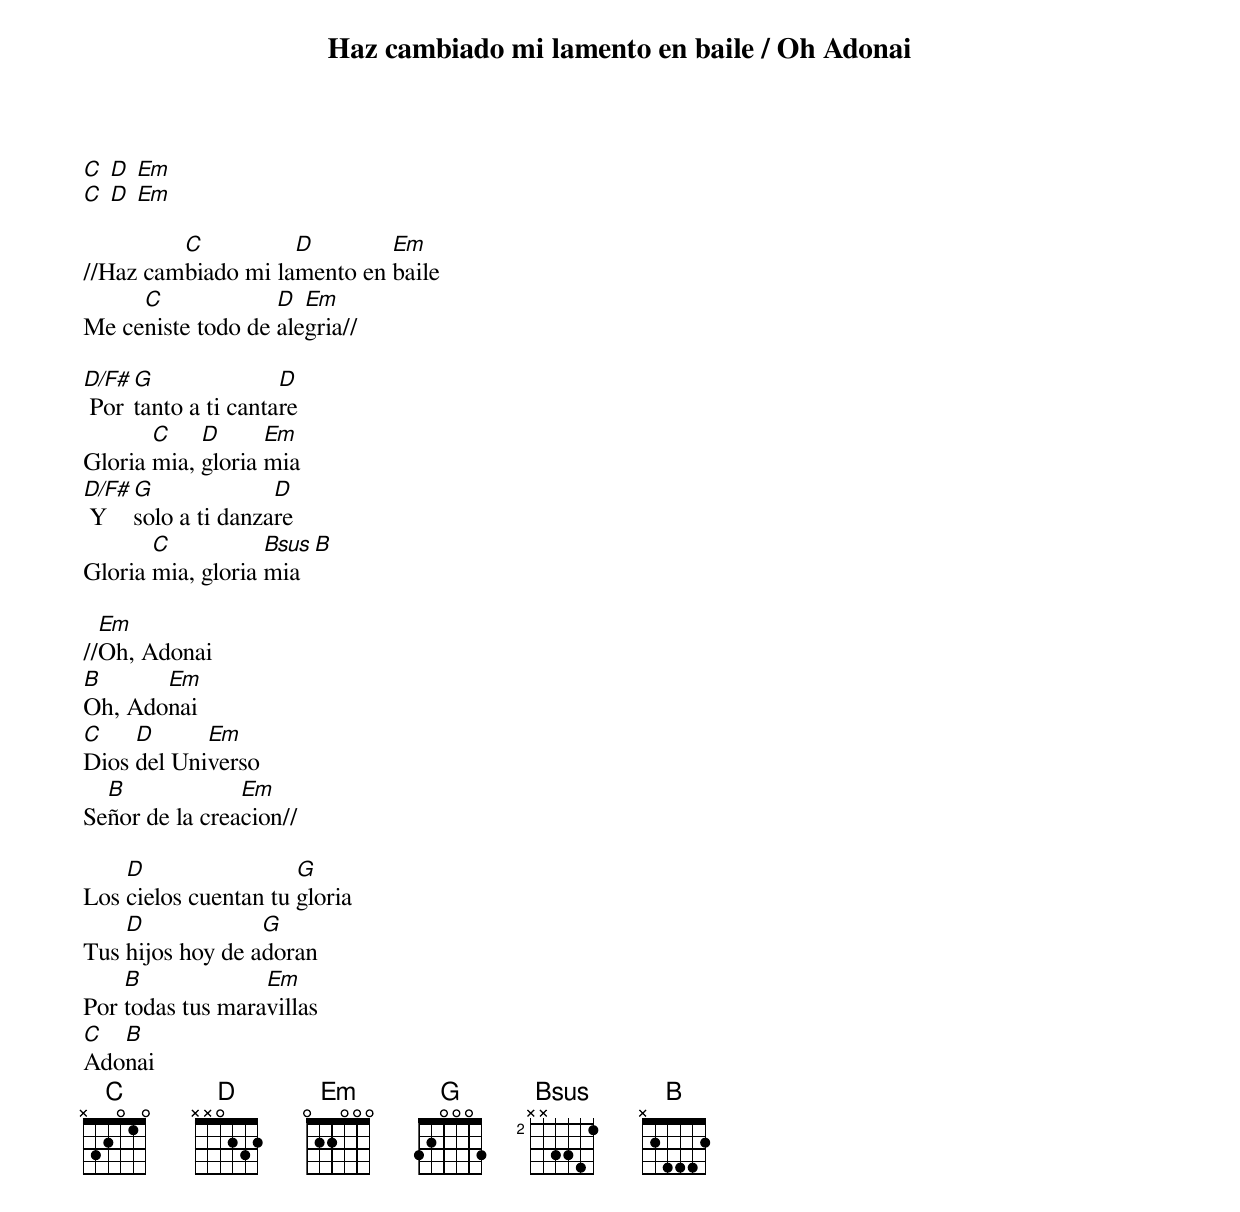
{title:Haz cambiado mi lamento en baile / Oh Adonai}
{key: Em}

[C] [D] [Em]
[C] [D] [Em]

//Haz cam[C]biado mi la[D]mento en [Em]baile
Me ce[C]niste todo de [D]ale[Em]gria//

[D/F#] Por [G]tanto a ti canta[D]re
Gloria [C]mia, [D]gloria [Em]mia
[D/F#] Y [G]solo a ti danza[D]re
Gloria [C]mia, gloria [Bsus]mia [B]

//[Em]Oh, Adonai
[B]Oh, Ado[Em]nai
[C]Dios [D]del Uni[Em]verso
Se[B]ñor de la crea[Em]cion//

Los [D]cielos cuentan tu [G]gloria
Tus [D]hijos hoy de a[G]doran
Por [B]todas tus mara[Em]villas
[C]Ado[B]nai
